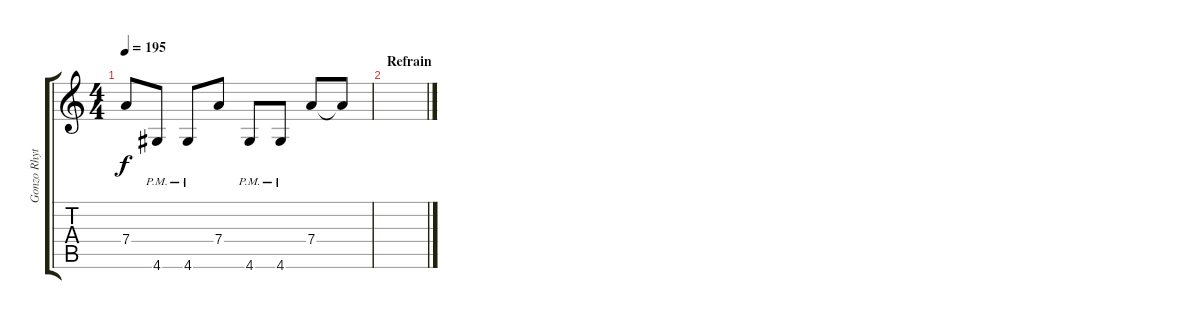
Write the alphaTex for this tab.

\track ("Gonzo Rhythm II" "Gonzo Rhyt") {instrument distortionguitar}
\staff {score tabs}
\tuning (E4 B3 G3 D3 A2 E2) {hide}
\ts (4 4)
\tempo 195
\clef g2
\ks c
7.4.8{dy f} 4.6{pm}.8 4.6{pm}.8 7.4.8 4.6{pm}.8 4.6{pm}.8 7.4.8 7.4{t}.8 |
\section ("" "Refrain")
